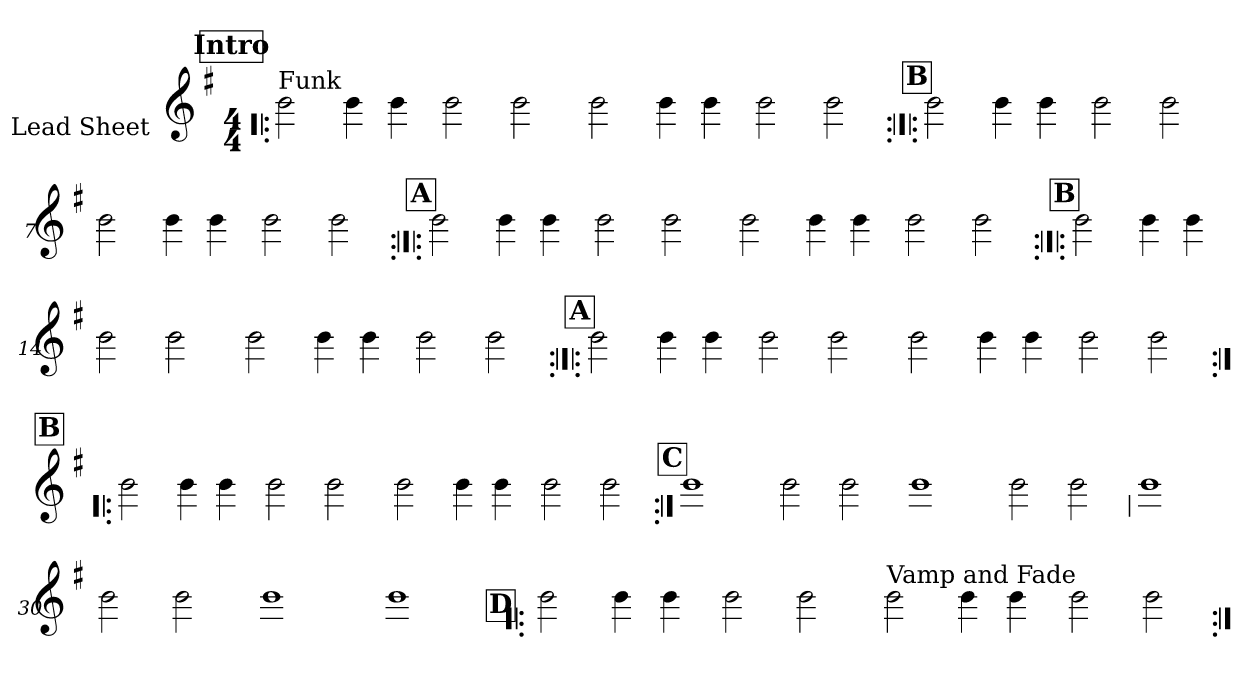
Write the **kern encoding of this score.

**kern
*part1
*staff1
*I"Lead Sheet
*stria0
*clefG2
*k[f#]
*e:
*M4/4
*MM120
!!LO:REH:place=s1:a:t=Intro
=1!|:
!LO:TX:a:t=Funk
2b
4b
4b
=2-
2b
2b
=3-
2b
4b
4b
=4-
2b
2b
!!LO:LB:g=z
!!LO:REH:place=s1:a:t=B
=5:|!|:
2b
4b
4b
=6-
2b
2b
=7-
2b
4b
4b
=8-
2b
2b
!!LO:LB:g=z
!!LO:REH:place=s1:a:t=A
=9:|!|:
2b
4b
4b
=10-
2b
2b
=11-
2b
4b
4b
=12-
2b
2b
!!LO:LB:g=z
!!LO:REH:place=s1:a:t=B
=13:|!|:
2b
4b
4b
=14-
2b
2b
=15-
2b
4b
4b
=16-
2b
2b
!!LO:LB:g=z
!!LO:REH:place=s1:a:t=A
=17:|!|:
2b
4b
4b
=18-
2b
2b
=19-
2b
4b
4b
=20-
2b
2b
!!LO:LB:g=z
!!LO:REH:place=s1:a:t=B
=21:|!|:
2b
4b
4b
=22-
2b
2b
=23-
2b
4b
4b
=24-
2b
2b
!!LO:LB:g=z
!!LO:REH:place=s1:a:t=C
=25:|!
1b
=26-
2b
2b
=27-
1b
=28-
2b
2b
!!LO:LB:g=z
=29
1b
=30-
2b
2b
=31-
1b
=32-
1b
!!LO:LB:g=z
!!LO:REH:place=s1:a:t=D
=33!|:
2b
4b
4b
=34-
2b
2b
=35-
!LO:TX:a:t=Vamp and Fade
2b
4b
4b
=36-
2b
2b
=:|!
*-
